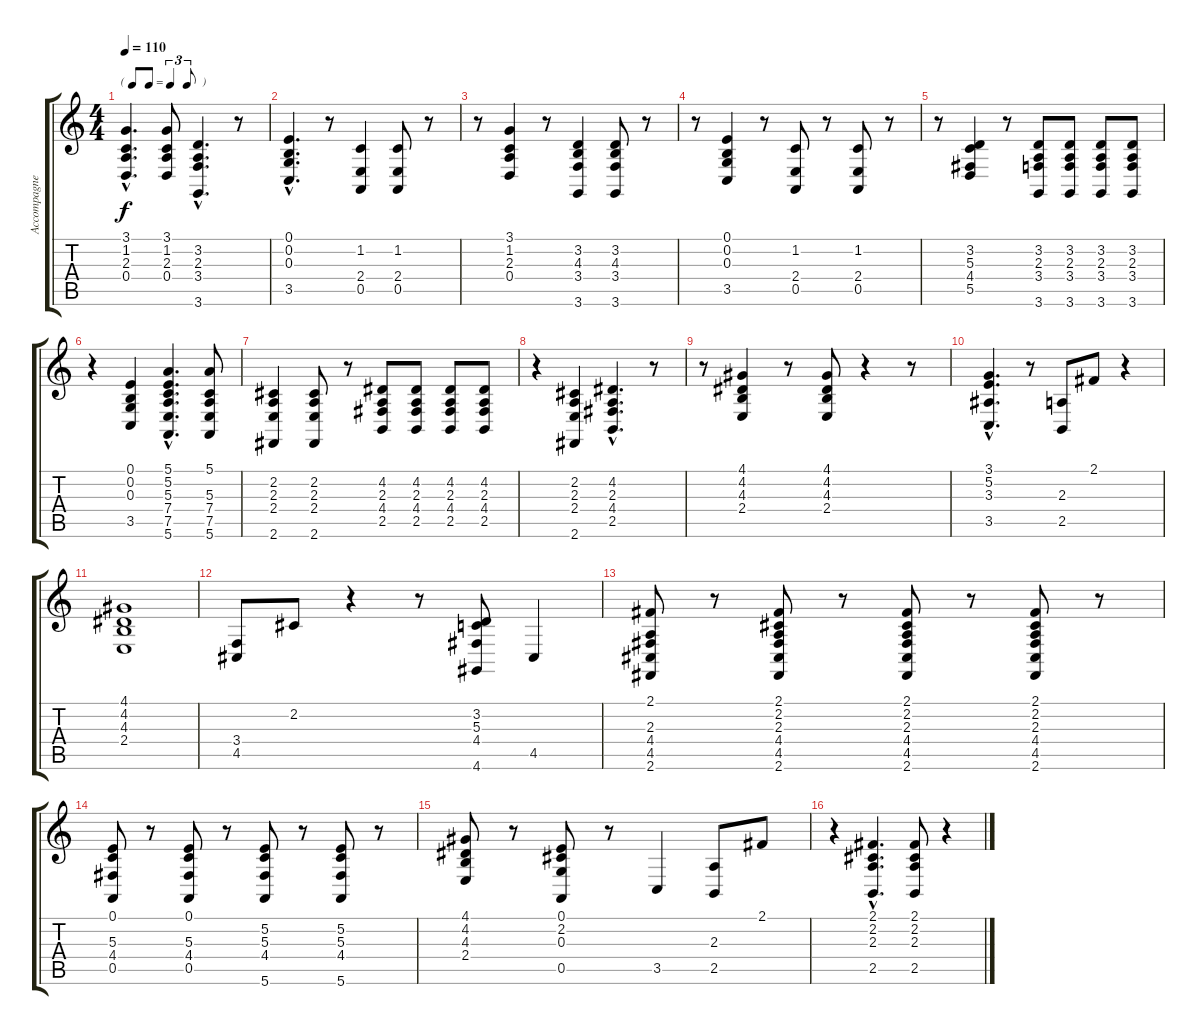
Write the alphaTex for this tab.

\track ("Accompagnement" "Accompagne") {instrument stringensemble1}
\staff {score tabs}
\tuning (E4 B3 G3 D3 A2 E2) {hide}
\ts (4 4)
\tf triplet8th
\tempo 110
\clef g2
\ks c
(3.1{hac} 1.2{hac} 2.3{hac} 0.4{hac}).4{d dy f} (3.1 1.2 2.3 0.4).8 (3.2{hac} 2.3{hac} 3.4{hac} 3.6{hac}).4{d} r.8 |
(0.1{hac} 0.2{hac} 0.3{hac} 3.5{hac}).4{d} r.8 (1.2 2.4 0.5).4 (1.2 2.4 0.5).8 r.8 |
r.8 (3.1 1.2 2.3 0.4).4 r.8 (3.2 4.3 3.4 3.6).4 (3.2 4.3 3.4 3.6).8 r.8 |
r.8 (0.1 0.2 0.3 3.5).4 r.8 (1.2 2.4 0.5).8 r.8 (1.2 2.4 0.5).8 r.8 |
r.8 (3.2 5.3 4.4 5.5).4 r.8 (3.2 2.3 3.4 3.6).8 (3.2 2.3 3.4 3.6).8 (3.2 2.3 3.4 3.6).8 (3.2 2.3 3.4 3.6).8 |
r.4 (0.1 0.2 0.3 3.5).4 (5.1{hac} 5.2{hac} 5.3{hac} 7.4{hac} 7.5{hac} 5.6{hac}).4{d} (5.1 5.3 7.4 7.5 5.6).8 |
(2.2 2.3 2.4 2.6).4 (2.2 2.3 2.4 2.6).8 r.8 (4.2 2.3 4.4 2.5).8 (4.2 2.3 4.4 2.5).8 (4.2 2.3 4.4 2.5).8 (4.2 2.3 4.4 2.5).8 |
r.4 (2.2 2.3 2.4 2.6).4 (4.2{hac} 2.3{hac} 4.4{hac} 2.5{hac}).4{d} r.8 |
r.8 (4.1 4.2 4.3 2.4).4 r.8 (4.1 4.2 4.3 2.4).8 r.4 r.8 |
(3.1{hac} 5.2{hac} 3.3{hac} 3.5{hac}).4{d} r.8 (2.3 2.5).8 2.1.8 r.4 |
(4.1 4.2 4.3 2.4).1 |
(3.4 4.5).8 2.2.8 r.4 r.8 (3.2 5.3 4.4 4.6).8 4.5.4 |
(2.1 2.3 4.4 4.5 2.6).8 r.8 (2.1 2.2 2.3 4.4 4.5 2.6).8 r.8 (2.1 2.2 2.3 4.4 4.5 2.6).8 r.8 (2.1 2.2 2.3 4.4 4.5 2.6).8 r.8 |
(0.1 5.3 4.4 0.5).8 r.8 (0.1 5.3 4.4 0.5).8 r.8 (5.2 5.3 4.4 5.6).8 r.8 (5.2 5.3 4.4 5.6).8 r.8 |
(4.1 4.2 4.3 2.4).8 r.8 (0.1 2.2 0.3 0.5).8 r.8 3.5.4 (2.3 2.5).8 2.1.8 |
r.4 (2.1{hac} 2.2{hac} 2.3{hac} 2.5{hac}).4{d} (2.1 2.2 2.3 2.5).8 r.4
